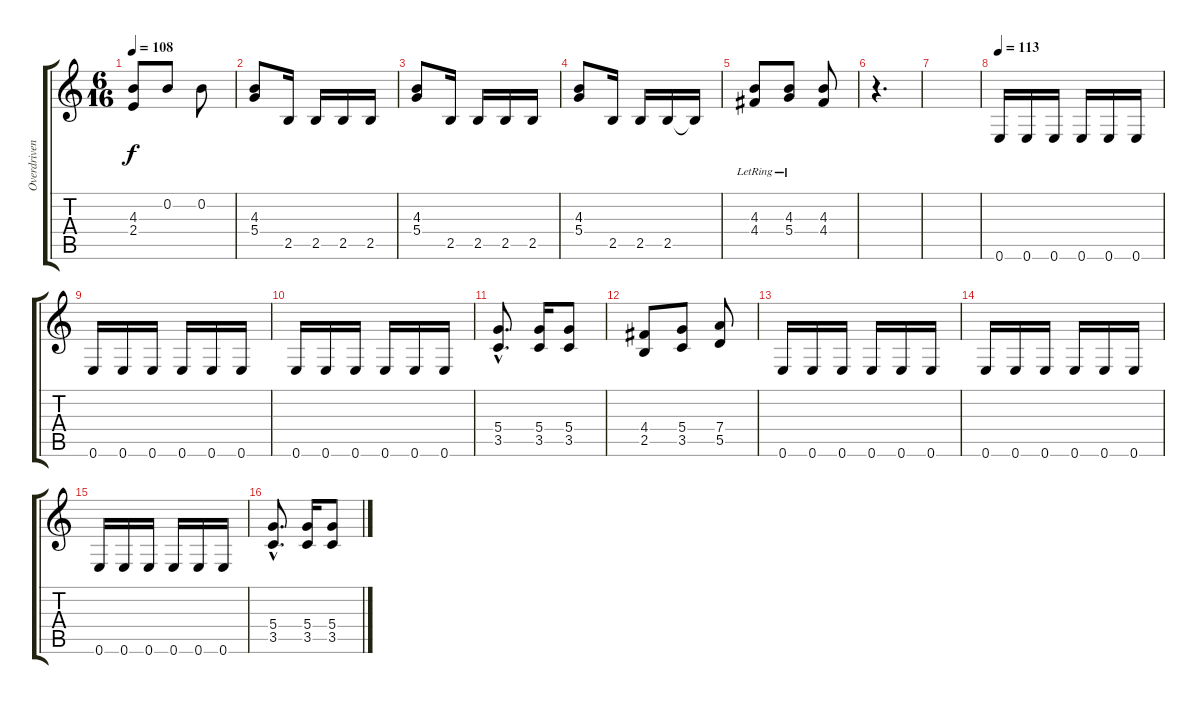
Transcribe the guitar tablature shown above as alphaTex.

\track ("Overdriven Guitar 2" "Overdriven") {instrument overdrivenguitar}
\staff {score tabs}
\tuning (E4 B3 G3 D3 A2 E2) {hide}
\ts (6 16)
\tempo 108
\clef g2
\ks c
(4.3 2.4).8{dy f} 0.2.8 0.2.8 |
(4.3 5.4).8 2.5.16 2.5.16 2.5.16 2.5.16 |
(4.3 5.4).8 2.5.16 2.5.16 2.5.16 2.5.16 |
(4.3 5.4).8 2.5.16 2.5.16 2.5.16 2.5{t}.16 |
(4.3 4.4{lr}).8 (4.3{lr} 5.4).8 (4.3 4.4).8 |
r.4{d} |
|
\tempo 113
0.6.16 0.6.16 0.6.16 0.6.16 0.6.16 0.6.16 |
0.6.16 0.6.16 0.6.16 0.6.16 0.6.16 0.6.16 |
0.6.16 0.6.16 0.6.16 0.6.16 0.6.16 0.6.16 |
(5.4{hac} 3.5{hac}).8{d} (5.4 3.5).16 (5.4 3.5).8 |
(4.4 2.5).8 (5.4 3.5).8 (7.4 5.5).8 |
0.6.16 0.6.16 0.6.16 0.6.16 0.6.16 0.6.16 |
0.6.16 0.6.16 0.6.16 0.6.16 0.6.16 0.6.16 |
0.6.16 0.6.16 0.6.16 0.6.16 0.6.16 0.6.16 |
(5.4{hac} 3.5{hac}).8{d} (5.4 3.5).16 (5.4 3.5).8
